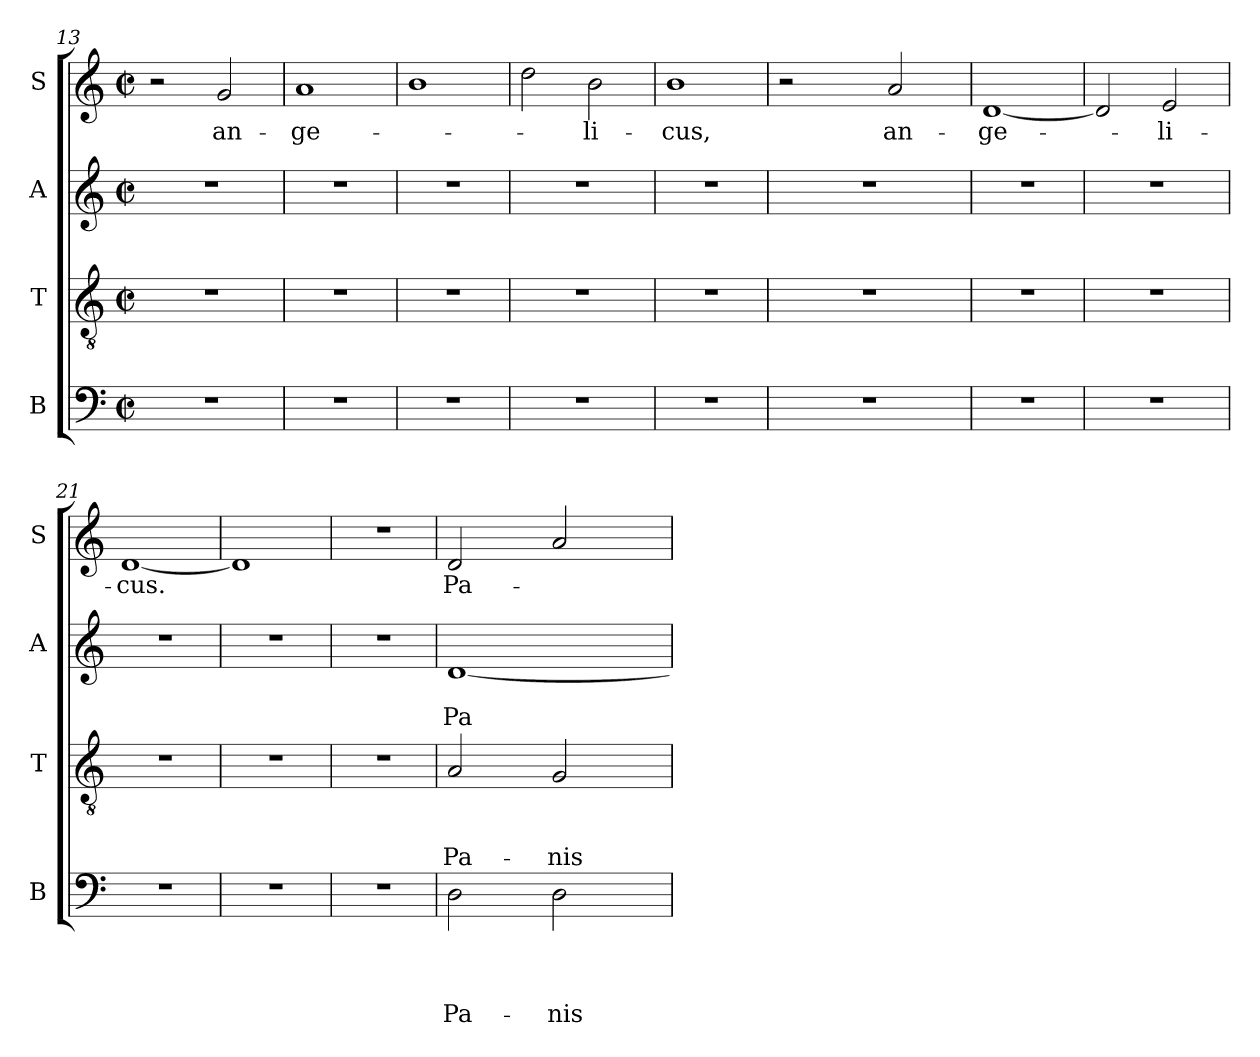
**kern	**text	**text	**text	**text	**kern	**text	**text	**text	**kern	**text	**text	**kern	**text
*part4	*part4	*part4	*part4	*part4	*part3	*part3	*part3	*part3	*part2	*part2	*part2	*part1	*part1
*staff4	*staff4	*staff4	*staff4	*staff4	*staff3	*staff3	*staff3	*staff3	*staff2	*staff2	*staff2	*staff1	*staff1
*I"B	*	*	*	*	*I"T	*	*	*	*I"A	*	*	*I"S	*
*I'B	*	*	*	*	*I'T	*	*	*	*I'A	*	*	*I'S	*
*clefF4	*	*	*	*	*clefGv2	*	*	*	*clefG2	*	*	*clefG2	*
*k[]	*	*	*	*	*k[]	*	*	*	*k[]	*	*	*k[]	*
*C:	*	*	*	*	*C:	*	*	*	*C:	*	*	*C:	*
*M2/2	*	*	*	*	*M2/2	*	*	*	*M2/2	*	*	*M2/2	*
*met(c|)	*	*	*	*	*met(c|)	*	*	*	*met(c|)	*	*	*met(c|)	*
=13	=13	=13	=13	=13	=13	=13	=13	=13	=13	=13	=13	=13	=13
1r	.	.	.	.	1r	.	.	.	1r	.	.	2r	.
!	!	!	!	!	!	!	!	!	!	!	!	!	!LO:LY:b
.	.	.	.	.	.	.	.	.	.	.	.	2g/	an-
=14	=14	=14	=14	=14	=14	=14	=14	=14	=14	=14	=14	=14	=14
!	!	!	!	!	!	!	!	!	!	!	!	!	!LO:LY:b
1r	.	.	.	.	1r	.	.	.	1r	.	.	1a	-ge-
=15	=15	=15	=15	=15	=15	=15	=15	=15	=15	=15	=15	=15	=15
1r	.	.	.	.	1r	.	.	.	1r	.	.	1b	.
=16	=16	=16	=16	=16	=16	=16	=16	=16	=16	=16	=16	=16	=16
1r	.	.	.	.	1r	.	.	.	1r	.	.	2dd\	.
!	!	!	!	!	!	!	!	!	!	!	!	!	!LO:LY:b
.	.	.	.	.	.	.	.	.	.	.	.	2b\	-li-
=17	=17	=17	=17	=17	=17	=17	=17	=17	=17	=17	=17	=17	=17
!	!	!	!	!	!	!	!	!	!	!	!	!	!LO:LY:b
1r	.	.	.	.	1r	.	.	.	1r	.	.	1b	-cus,
!!LO:LB:g=z
=18	=18	=18	=18	=18	=18	=18	=18	=18	=18	=18	=18	=18	=18
!	!	!	!	!	!	!	!	!	!	!	!	!LO:TX:a:t=1 8	!
*	*	*	*	*	*	*	*	*	*	*	*	*^	*
1r	.	.	.	.	1r	.	.	.	1r	.	.	2r	4ryy	.
.	.	.	.	.	.	.	.	.	.	.	.	.	8ryy	.
.	.	.	.	.	.	.	.	.	.	.	.	.	32ryy	.
.	.	.	.	.	.	.	.	.	.	.	.	.	2ryy	.
!	!	!	!	!	!	!	!	!	!	!	!	!	!	!LO:LY:b
.	.	.	.	.	.	.	.	.	.	.	.	2a/	.	an-
.	.	.	.	.	.	.	.	.	.	.	.	.	16.ryy	.
=19	=19	=19	=19	=19	=19	=19	=19	=19	=19	=19	=19	=19	=19	=19
!	!	!	!	!	!	!	!	!	!	!	!	!	!	!LO:LY:b
*	*	*	*	*	*	*	*	*	*	*	*	*v	*v	*
1r	.	.	.	.	1r	.	.	.	1r	.	.	[<1d	-ge-
=20	=20	=20	=20	=20	=20	=20	=20	=20	=20	=20	=20	=20	=20
1r	.	.	.	.	1r	.	.	.	1r	.	.	2d/]	.
!	!	!	!	!	!	!	!	!	!	!	!	!	!LO:LY:b
.	.	.	.	.	.	.	.	.	.	.	.	2e/	-li-
=21	=21	=21	=21	=21	=21	=21	=21	=21	=21	=21	=21	=21	=21
!	!	!	!	!	!	!	!	!	!	!	!	!	!LO:LY:b
1r	.	.	.	.	1r	.	.	.	1r	.	.	[<1d	-cus.
=22	=22	=22	=22	=22	=22	=22	=22	=22	=22	=22	=22	=22	=22
1r	.	.	.	.	1r	.	.	.	1r	.	.	1d]	.
=23	=23	=23	=23	=23	=23	=23	=23	=23	=23	=23	=23	=23	=23
1r	.	.	.	.	1r	.	.	.	1r	.	.	1r	.
=24	=24	=24	=24	=24	=24	=24	=24	=24	=24	=24	=24	=24	=24
!	!	!	!	!LO:LY:b	!	!	!	!LO:LY:b	!	!	!LO:LY:b	!	!LO:LY:b
*^	*	*	*	*	*^	*	*	*	*^	*	*	*^	*
2D\	16.ryy	.	.	.	Pa-	2A/	16.ryy	.	.	Pa-	[<1d	8..ryy	.	Pa-	2d/	16ryy	Pa-
.	.	.	.	.	.	.	.	.	.	.	.	.	.	.	.	2...ryy	.
.	2ryy	.	.	.	.	.	2ryy	.	.	.	.	.	.	.	.	.	.
.	.	.	.	.	.	.	.	.	.	.	.	2ryy	.	.	.	.	.
!	!	!	!	!	!LO:LY:b	!	!	!	!	!LO:LY:b	!	!	!	!	!	!	!
2D\	.	.	.	.	-nis	2G/	.	.	.	-nis	.	.	.	.	2a/	.	.
.	4ryy	.	.	.	.	.	4ryy	.	.	.	.	.	.	.	.	.	.
.	.	.	.	.	.	.	.	.	.	.	.	4ryy	.	.	.	.	.
.	8ryy	.	.	.	.	.	8ryy	.	.	.	.	.	.	.	.	.	.
.	32ryy	.	.	.	.	.	32ryy	.	.	.	.	32ryy	.	.	.	.	.
*v	*v	*	*	*	*	*	*	*	*	*	*v	*v	*	*	*v	*v	*
*	*	*	*	*	*v	*v	*	*	*	*	*	*	*	*
=	=	=	=	=	=	=	=	=	=	=	=	=	=
*-	*-	*-	*-	*-	*-	*-	*-	*-	*-	*-	*-	*-	*-
